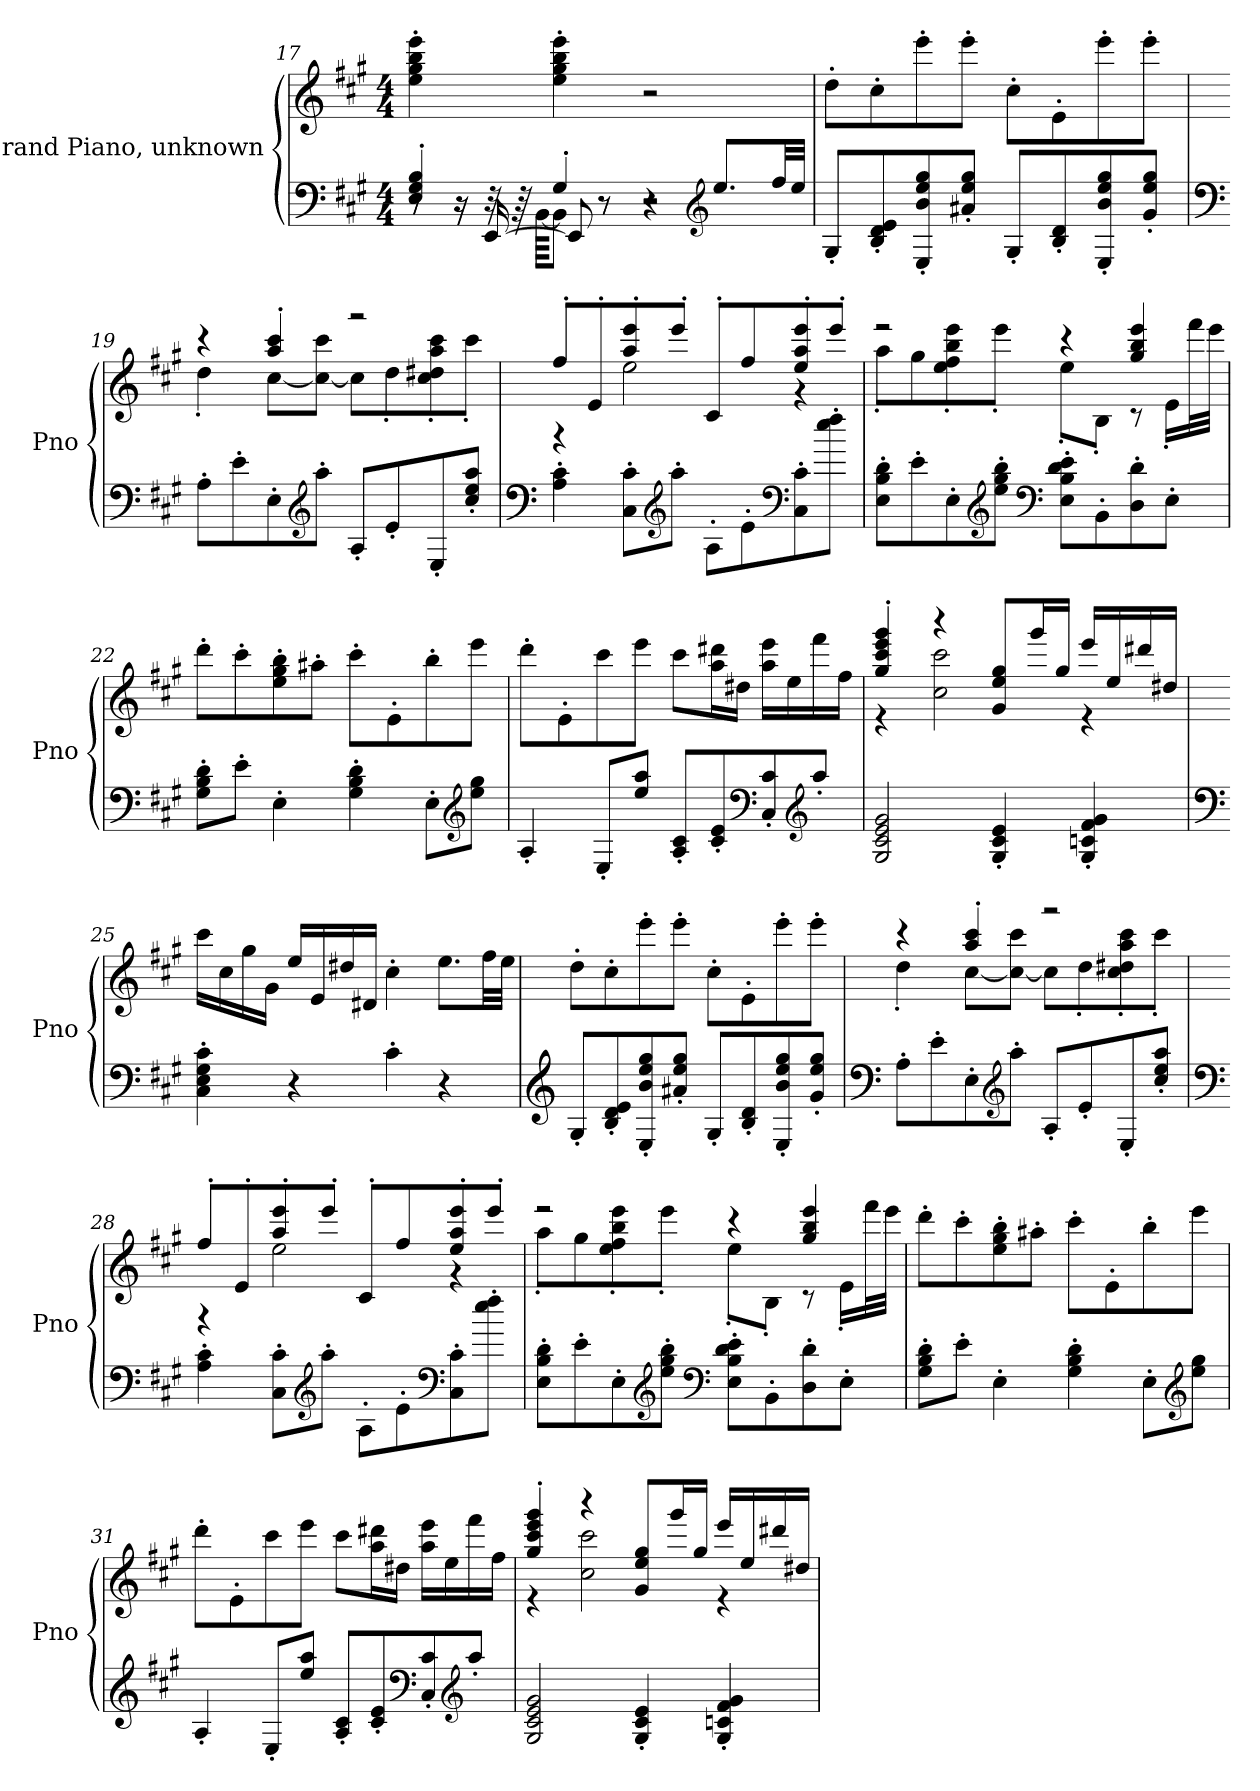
**kern	**kern
*part1	*part1
*staff2	*staff1
*I"Grand Piano, unknown	*
*I'Pno	*
!!LO:LB:g=z
*clefF4	*clefG2
*k[f#c#g#]	*k[f#c#g#]
*M4/4	*M4/4
=17	=17
*^	*
*	*^	*
4E/' 4G#/' 4B/'	8r	8r	4ee\' 4gg#\' 4bb\' 4eee\'
.	16r	16r	.
.	32r	[16EE/	.
.	64r	.	.
.	[64BB\KKKL	.	.
4G#'/	8BB\J]	8EE/]	4ee\' 4gg#\' 4bb\' 4eee\'
.	8r	8r	.
4r	2r	2r	2r
*clefG2	*	*	*
8.ee/L	.	.	.
32ff#/LL	.	.	.
32ee/JJJ	.	.	.
*v	*v	*v	*
=18	=18
8G#'/L	8dd'\L
8B/' 8d/' 8e/'	8cc#'\
8E/' 8b/' 8ee/' 8gg#/'	8eee'\
8a#X/' 8ee/' 8gg#/'J	8eee'\J
8G#'/L	8cc#'\L
8B/' 8d/'	8e'\
8E/' 8b/' 8ee/' 8gg#/'	8eee'\
8g#/' 8ee/' 8gg#/'J	8eee'\J
=19	=19
*clefF4	*
*	*^
8A'\L	4r	4dd'\
8e'\	.	.
8E'\	4aa/' 4ccc#/'	[8cc#\L
*clefG2	*	*
8aa'\J	.	8cc#\_ 8ccc#\J
8A'/L	2r	8cc#\L]
8e'/	.	8dd'\
8E'/	.	8cc#\' 8dd#X\' 8aa\' 8ccc#\'
8cc#/' 8ee/' 8aa/'J	.	8ccc#'\J
!!LO:LB:g=z	!!
=20	=20	=20
*clefF4	*	*
4A\' 4c#\'	8ff#'/L	4r
.	8e'/	.
8C#\' 8c#\'L	8aa/' 8eee/'	2ee\
*clefG2	*	*
8aa'\J	8eee'/J	.
8A'\L	8c#'/L	.
8e'\	8ff#/	.
*clefF4	*	*
8C#\' 8c#\'	8ee/' 8aa/' 8eee/'	4r
8ee\' 8ff#\'J	8eee'/J	.
=21	=21	=21
8E\' 8B\' 8d\'L	2r	8aa'\L
8e'\	.	8gg#\
8E'\	.	8ee\' 8ff#\' 8bb\' 8eee\'
*clefG2	*	*
8ee\' 8gg#\' 8bb\'J	.	8eee'\J
*clefF4	*	*
8E\' 8B\' 8d\' 8e\'L	4r	8ee'\L
8BB'\	.	8B'\J
8D\' 8d\'	4gg#/ 4bb/ 4eee/	8r
8E'\J	.	16e'\LL
.	.	32fff#\L
.	.	32eee\JJJ
*	*v	*v
=22	=22
8G#\' 8B\' 8d\'L	8ddd'\L
8e'\J	8ccc#'\
4E'\	8ee\' 8gg#\' 8bb\'
.	8aa#X'\J
4G#\' 4B\' 4d\'	8ccc#'\L
.	8e'\
8E'\L	8bb'\
*clefG2	*
8ee\ 8gg#\J	8eee\J
!!LO:LB:g=z
=23	=23
4A'/	8ddd'\L
.	8e'\
8E'/L	8ccc#\
8ee/ 8aa/J	8eee\J
8A/' 8c#/'L	8ccc#\L
8c#/' 8e/'	16aa\ 16ddd#X\L
.	16dd#X\JJ
*clefF4	*
8C#/' 8c#/'	16aa\ 16eee\LL
.	16ee\
*clefG2	*
8aa'/J	16fff#\
.	16ff#\JJ
=24	=24
*	*^
2G#/ 2c#/ 2e/ 2g#/	4gg#/' 4ccc#/' 4eee/' 4ggg#/'	4r
.	4r	2cc#\ 2ccc#\
4G#/' 4c#/' 4e/'	8g#/ 8ee/ 8gg#/L	.
.	16ggg#/L	.
.	16gg#/JJ	.
4G#/' 4cn/' 4f#/' 4g#/'	16eee/LL	4r
.	16ee/	.
.	16ddd#X/	.
.	16dd#X/JJ	.
*	*v	*v
=25	=25
*clefF4	*
4C#\' 4E\' 4G#\' 4c#\'	16ccc#\LL
.	16cc#\
.	16gg#\
.	16g#\JJ
4r	16ee/LL
.	16e/
.	16dd#X/
.	16d#X/JJ
4c#'\	4cc#'\
4r	8.ee\L
.	32ff#\LL
.	32ee\JJJ
!!LO:LB:g=z
=26	=26
*clefG2	*
8G#'/L	8dd'\L
8B/' 8d/' 8e/'	8cc#'\
8E/' 8b/' 8ee/' 8gg#/'	8eee'\
8a#X/' 8ee/' 8gg#/'J	8eee'\J
8G#'/L	8cc#'\L
8B/' 8d/'	8e'\
8E/' 8b/' 8ee/' 8gg#/'	8eee'\
8g#/' 8ee/' 8gg#/'J	8eee'\J
=27	=27
*clefF4	*
*	*^
8A'\L	4r	4dd'\
8e'\	.	.
8E'\	4aa/' 4ccc#/'	[8cc#\L
*clefG2	*	*
8aa'\J	.	8cc#\_ 8ccc#\J
8A'/L	2r	8cc#\L]
8e'/	.	8dd'\
8E'/	.	8cc#\' 8dd#X\' 8aa\' 8ccc#\'
8cc#/' 8ee/' 8aa/'J	.	8ccc#'\J
=28	=28	=28
*clefF4	*	*
4A\' 4c#\'	8ff#'/L	4r
.	8e'/	.
8C#\' 8c#\'L	8aa/' 8eee/'	2ee\
*clefG2	*	*
8aa'\J	8eee'/J	.
8A'\L	8c#'/L	.
8e'\	8ff#/	.
*clefF4	*	*
8C#\' 8c#\'	8ee/' 8aa/' 8eee/'	4r
8ee\' 8ff#\'J	8eee'/J	.
!!LO:PB:g=z	!!
=29	=29	=29
8E\' 8B\' 8d\'L	2r	8aa'\L
8e'\	.	8gg#\
8E'\	.	8ee\' 8ff#\' 8bb\' 8eee\'
*clefG2	*	*
8ee\' 8gg#\' 8bb\'J	.	8eee'\J
*clefF4	*	*
8E\' 8B\' 8d\' 8e\'L	4r	8ee'\L
8BB'\	.	8B'\J
8D\' 8d\'	4gg#/ 4bb/ 4eee/	8r
8E'\J	.	16e'\LL
.	.	32fff#\L
.	.	32eee\JJJ
*	*v	*v
=30	=30
8G#\' 8B\' 8d\'L	8ddd'\L
8e'\J	8ccc#'\
4E'\	8ee\' 8gg#\' 8bb\'
.	8aa#X'\J
4G#\' 4B\' 4d\'	8ccc#'\L
.	8e'\
8E'\L	8bb'\
*clefG2	*
8ee\ 8gg#\J	8eee\J
=31	=31
4A'/	8ddd'\L
.	8e'\
8E'/L	8ccc#\
8ee/ 8aa/J	8eee\J
8A/' 8c#/'L	8ccc#\L
8c#/' 8e/'	16aa\ 16ddd#X\L
.	16dd#X\JJ
*clefF4	*
8C#/' 8c#/'	16aa\ 16eee\LL
.	16ee\
*clefG2	*
8aa'/J	16fff#\
.	16ff#\JJ
!!LO:LB:g=z
=32	=32
*	*^
2G#/ 2c#/ 2e/ 2g#/	4gg#/' 4ccc#/' 4eee/' 4ggg#/'	4r
.	4r	2cc#\ 2ccc#\
4G#/' 4c#/' 4e/'	8g#/ 8ee/ 8gg#/L	.
.	16ggg#/L	.
.	16gg#/JJ	.
4G#/' 4cn/' 4f#/' 4g#/'	16eee/LL	4r
.	16ee/	.
.	16ddd#X/	.
.	16dd#X/JJ	.
*	*v	*v
=	=
*-	*-
